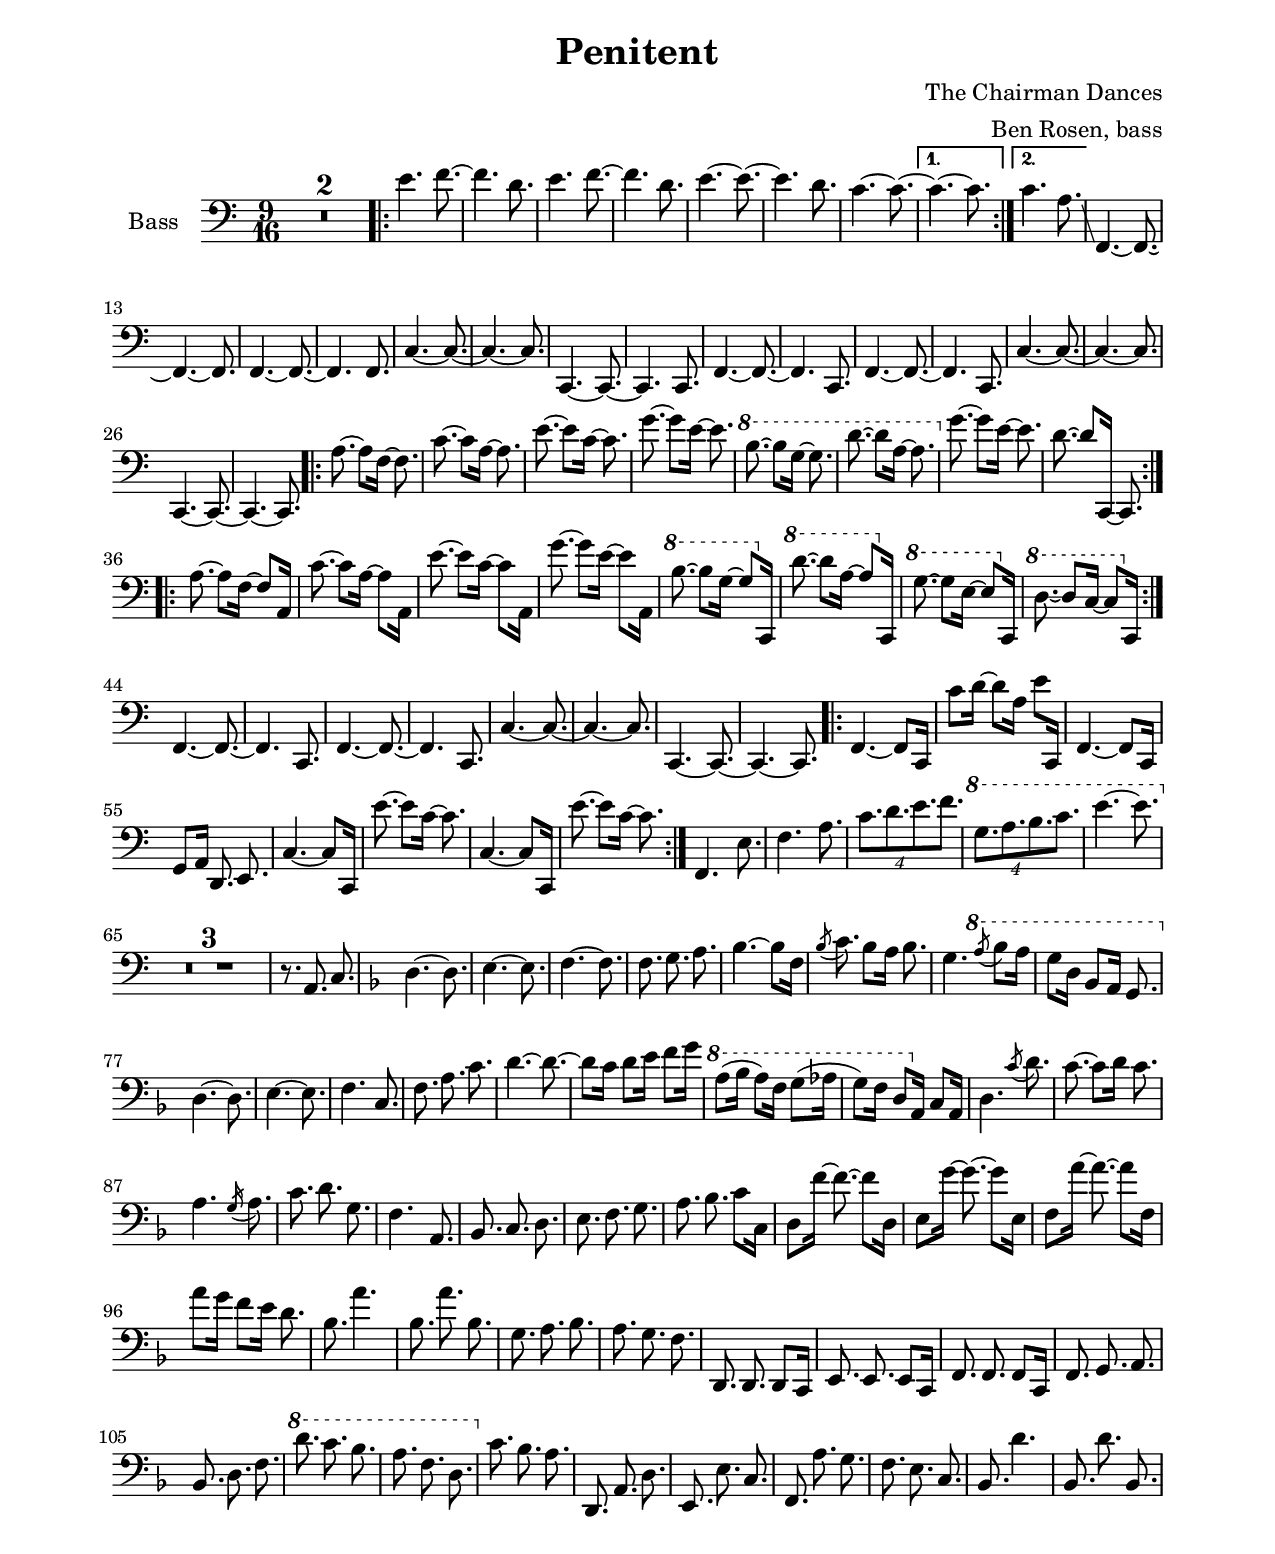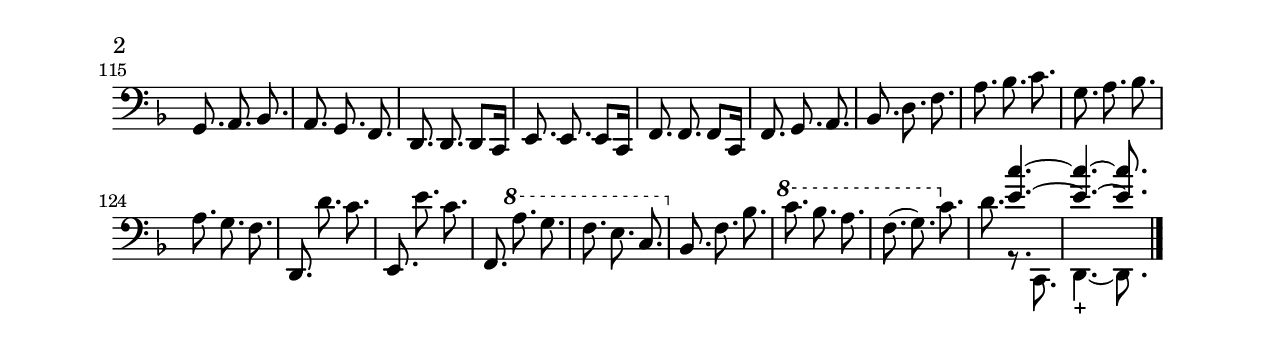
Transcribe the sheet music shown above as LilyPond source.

\version "2.24.0"

\include "settings.ily"

\header {
  title = "Penitent"
  composer = "The Chairman Dances"
  arranger = "Ben Rosen, bass"
}

music = \relative c' {
  \clef "bass"
  \time 9/16

  | R1 * 18/16

  \repeat volta 2 {
    | e4. f8. ~
    | f4. d8.
    | e4. f8. ~
    | f4. d8.

    | e4. ~ e8. ~
    | e4. d8.
    | c4. ~ c8. ~

    \alternative {
      \volta 1 {
        | c4. ~ c8.
      }

      \volta 2 {
        | c4.  a8. \glissando
      }
    }
  }

  | f,4. ~ f8. ~
  | f4. ~ f8.
  | f4. ~ f8. ~
  | f4. f8.

  | c'4. ~ c8. ~
  | c4. ~ c8.
  | c,4. ~ c8. ~
  | c4. c8.

  | f4. ~ f8. ~
  | f4. c8.
  | f4. ~ f8. ~
  | f4. c8.

  | c'4. ~ c8. ~
  | c4. ~ c8.
  | c,4. ~ c8. ~
  | c4. ~ c8.

  \repeat volta 2 {

    | a''8. ~ a8 f16 ~ f8. c' ~ c8 a16 ~ a8.
    | e'8. ~ e8 c16 ~ c8. g' ~ g8 e16 ~ e8.

    \ottava #1

    | b'8. ~ b8 g16 ~ g8. d' ~ d8 a16 ~ a8.

    \ottava #0

    | g8. ~ g8 e16 ~ e8. d ~ d8 c,,16 ~ c8.
  }

  \repeat volta 2 {

    | a''8. ~ a8 f16 ~ f8 a,16 c'8. ~ c8 a16 ~ a8 a,16
    | e''8. ~ e8 c16 ~ c8 a,16 g''8. ~ g8 e16 ~ e8 a,,16


    | \ottava #1
      b''8. ~ b8 g16 ~ g8
      \ottava #0
      c,,,16
      \ottava #1
      d'''8. ~ d8 a16 ~ a8
      \ottava #0
      c,,,16
    | \ottava #1
      g'''8. ~  g8 e16 ~  e8
      \ottava #0
      c,,16
      \ottava #1
      d''8. ~  d8 c16 ~  c8
      \ottava #0
      c,,16
  }

  | f4. ~ f8. ~
  | f4. c8.
  | f4. ~ f8. ~
  | f4. c8.

  | c'4. ~ c8. ~
  | c4. ~ c8.
  | c,4. ~ c8. ~
  | c4. ~ c8.

  \repeat volta 2 {
    | f4. ~ f8 c16
    | c''8 d16 ~ d8 a16 e'8 c,,16

    | f4. ~ f8 c16
    | g'8 a16 d,8. e

    \repeat unfold 2 {
      | c'4. ~ c8 c,16
      | e''8. ~ e8 c16 ~ c8.
    }
  }

  | f,,4. e'8.
  | f4. a8.
  | \tuplet 4/3 { c8. d e f }

  \ottava #1

  | \tuplet 4/3 { g8. a b c }
  | e4. ~ e8.

  \ottava #0

  | R1 * 27/16

  | r8. a,,, c

  \key d \minor

  | d4. ~ d8.
  | e4. ~ e8.
  | f4. ~ f8.
  | f8. g a

  | bf4. ~ bf8 f16
  | \acciaccatura { bf8 } c8. bf8 a16 bf8.
  | g4.
    \ottava #1
    \acciaccatura { a'8 } bf8
  | a16 g8 d16 bf8 a16 g8.
    \ottava #0

  | d4. ~ d8.
  | e4. ~ e8.
  | f4. c8.
  | f8. a c

  | d4. ~ d8. ~
  | d8 c16 d8 e16 f8 g16
  | \ottava #1
    a8 ( bf16 a8 ) f16 g8 ( af16
  | g8 ) f16 d8
    \ottava #0
    a,16 c8 a16

  | d4. \acciaccatura { c'8 } d8.
  | c8. ~ c8 d16 c8.
  | a4. \acciaccatura { g16 } a8.
  | c8. d g,

  | f4. a,8.
  | bf8. c d
  | e8. f g
  | a8. bf c8 c,16

  | d8 f'16 ~ f8. ~ f8 d,16
  | e8 g'16 ~ g8. ~ g8 e,16
  | f8 a'16 ~ a8. ~ a8 f,16
  | a'8 g16 f8 e16 d8.

  | bf8. a'4.
  | bf,8. a' bf,
  | g8. a bf
  | a8. g f

  | d,8. d d8 c16
  | e8. e e8 c16
  | f8. f f8 c16
  | f8. g a

  | bf8. d f
  | \ottava #1
    d''8. c bf
  | a8. f d
    \ottava #0
  | c8. bf a

  | d,,8. a' d
  | e,8. e' c
  | f,8. a' g
  | f8. e c

  | bf8. d'4.
  | bf,8. d' bf,
  | g8. a bf
  | a8. g f

  | d8. d d8 c16
  | e8. e e8 c16
  | f8. f f8 c16
  | f8. g a

  | bf8. d f
  | a8. bf c
  | g8. a bf
  | a8. g f

  | d,8. d'' c
  | e,,8. e'' c
  | f,,8.
    \ottava #1
    a'' g
  | f8. e c
    \ottava #0


  | bf,8. f' bf
  | \ottava #1
    c'8. bf a
  | f8. ( g )
    \ottava #0
    c,
  | ( d8. )
  << {
    <e c'>4. ~
    | <e c'>4. ~ <e c'>8.
  } \\ {
    r8. c,,8.
    | d4. -+ ~ d8.
  } >>

  \bar "|."
}

\score {
  \new Staff \with {
    instrumentName = "Bass"
    \numericTimeSignature
  } {
    \compressMMRests
    \music
  }
}
